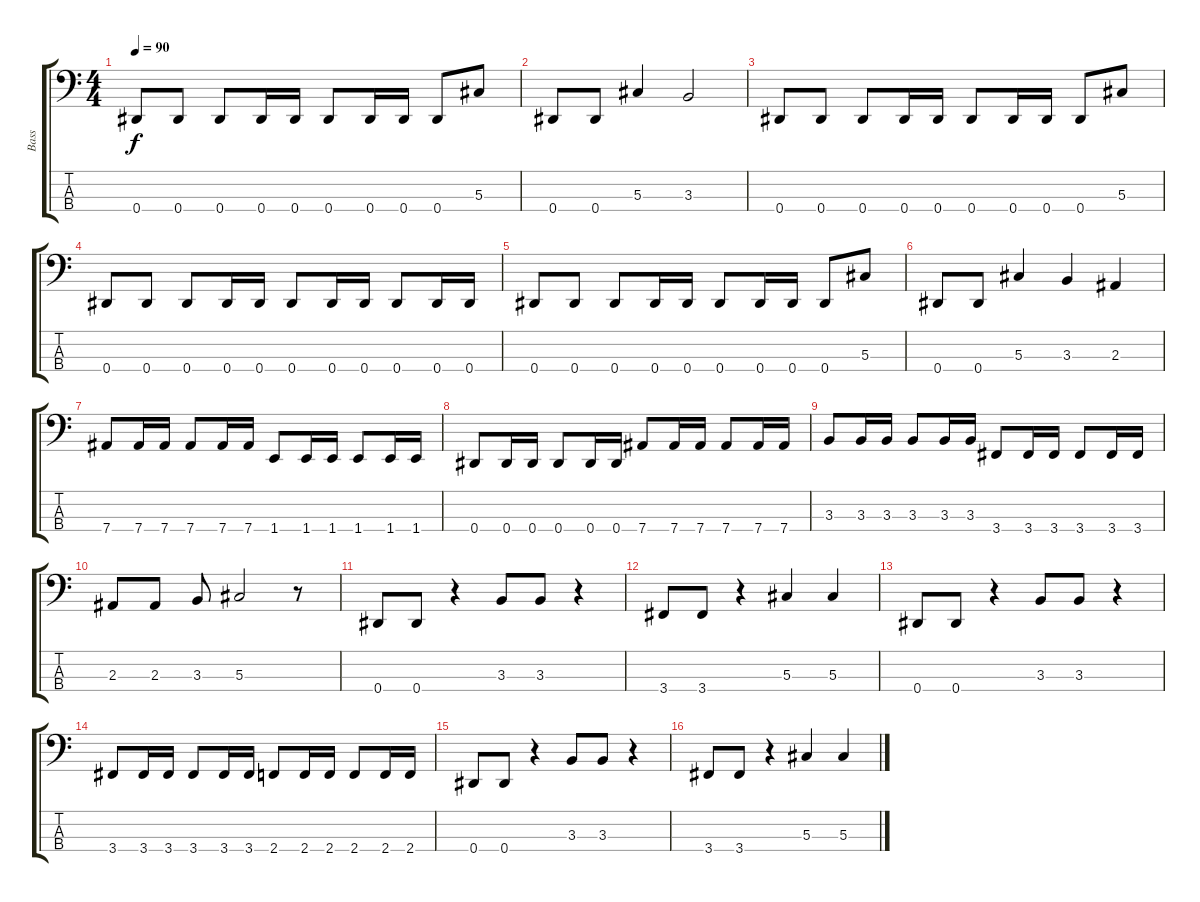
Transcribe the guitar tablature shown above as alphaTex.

\track ("Bass" "Bass") {instrument electricbasspick}
\staff {score tabs}
\tuning (Gb2 Db2 Ab1 Eb1) {hide}
\ts (4 4)
\tempo 90
\clef f4
\ks c
0.4.8{dy f} 0.4.8 0.4.8 0.4.16 0.4.16 0.4.8 0.4.16 0.4.16 0.4.8 5.3.8 |
0.4.8 0.4.8 5.3.4 3.3.2 |
0.4.8 0.4.8 0.4.8 0.4.16 0.4.16 0.4.8 0.4.16 0.4.16 0.4.8 5.3.8 |
0.4.8 0.4.8 0.4.8 0.4.16 0.4.16 0.4.8 0.4.16 0.4.16 0.4.8 0.4.16 0.4.16 |
0.4.8 0.4.8 0.4.8 0.4.16 0.4.16 0.4.8 0.4.16 0.4.16 0.4.8 5.3.8 |
0.4.8 0.4.8 5.3.4 3.3.4 2.3.4 |
7.4.8 7.4.16 7.4.16 7.4.8 7.4.16 7.4.16 1.4.8 1.4.16 1.4.16 1.4.8 1.4.16 1.4.16 |
0.4.8 0.4.16 0.4.16 0.4.8 0.4.16 0.4.16 7.4.8 7.4.16 7.4.16 7.4.8 7.4.16 7.4.16 |
3.3.8 3.3.16 3.3.16 3.3.8 3.3.16 3.3.16 3.4.8 3.4.16 3.4.16 3.4.8 3.4.16 3.4.16 |
2.3.8 2.3.8 3.3.8 5.3.2 r.8 |
0.4.8 0.4.8 r.4 3.3.8 3.3.8 r.4 |
3.4.8 3.4.8 r.4 5.3.4 5.3.4 |
0.4.8 0.4.8 r.4 3.3.8 3.3.8 r.4 |
3.4.8 3.4.16 3.4.16 3.4.8 3.4.16 3.4.16 2.4.8 2.4.16 2.4.16 2.4.8 2.4.16 2.4.16 |
0.4.8 0.4.8 r.4 3.3.8 3.3.8 r.4 |
3.4.8 3.4.8 r.4 5.3.4 5.3.4
